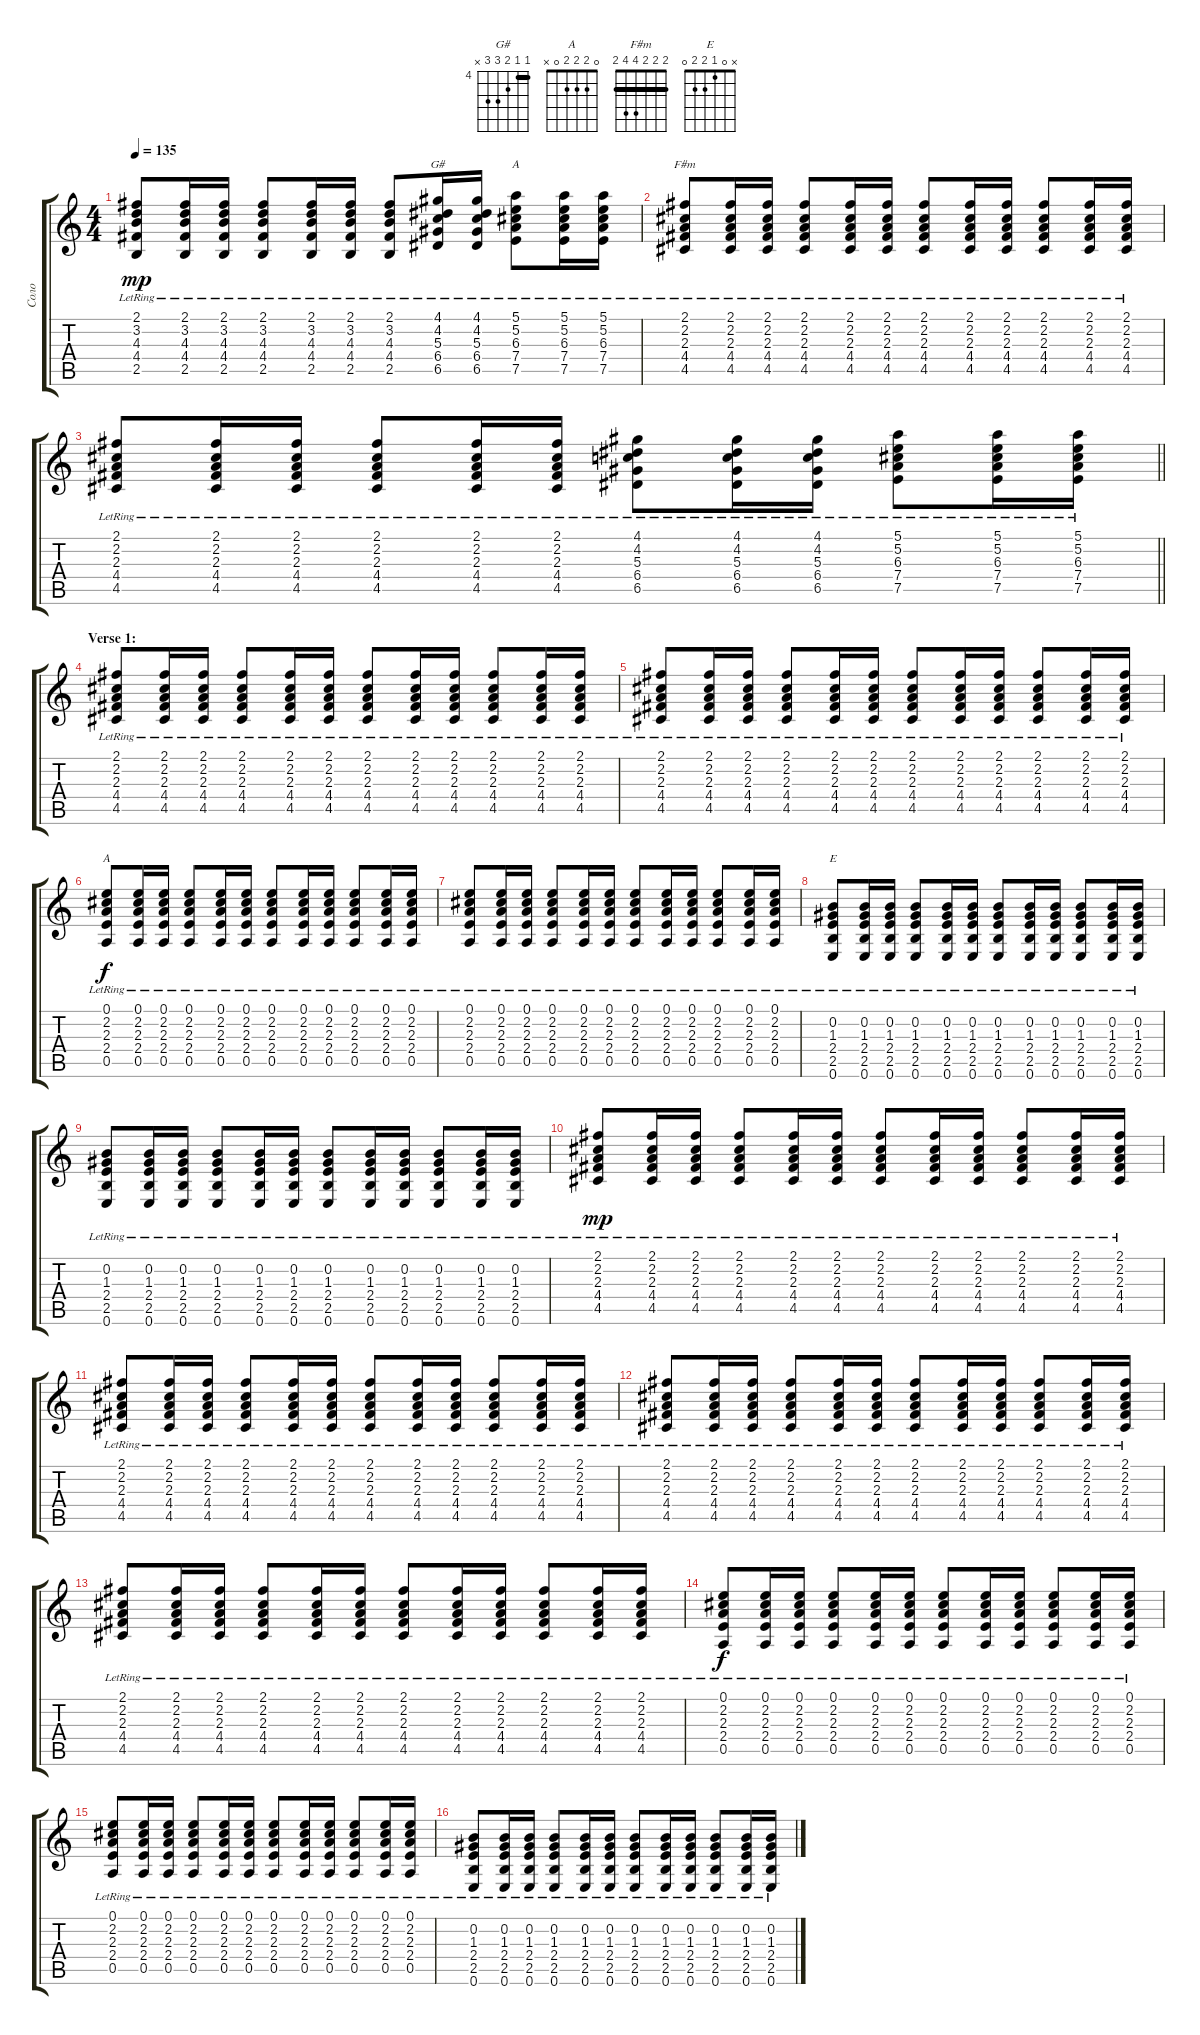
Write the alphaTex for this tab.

\track ("Соло" "Соло") {instrument acousticguitarsteel}
\staff {score tabs}
\tuning (E4 B3 G3 D3 A2 E2) {hide}
\chord ("G#" 4 4 5 6 6 x) {firstfret 4 barre 4}
\chord ("A" 5 5 6 7 7 x) {firstfret 5 barre 5}
\chord ("F#m" 2 2 2 4 4 2) {barre 2}
\chord ("A" 0 2 2 2 0 x)
\chord ("E" x 0 1 2 2 0)
\ts (4 4)
\tempo 135
\clef g2
\ks c
(2.1{lr} 3.2{lr} 4.3{lr} 4.4{lr} 2.5{lr}).8{dy mp} (2.1{lr} 3.2{lr} 4.3{lr} 4.4{lr} 2.5{lr}).16 (2.1{lr} 3.2{lr} 4.3{lr} 4.4{lr} 2.5{lr}).16 (2.1{lr} 3.2{lr} 4.3{lr} 4.4{lr} 2.5{lr}).8 (2.1{lr} 3.2{lr} 4.3{lr} 4.4{lr} 2.5{lr}).16 (2.1{lr} 3.2{lr} 4.3{lr} 4.4{lr} 2.5{lr}).16 (2.1{lr} 3.2{lr} 4.3{lr} 4.4{lr} 2.5{lr}).8 (4.1{lr} 4.2{lr} 5.3{lr} 6.4{lr} 6.5{lr}).16{ch "G#"} (4.1{lr} 4.2{lr} 5.3{lr} 6.4{lr} 6.5{lr}).16 (5.1{lr} 5.2{lr} 6.3{lr} 7.4{lr} 7.5{lr}).8{ch "A"} (5.1{lr} 5.2{lr} 6.3{lr} 7.4{lr} 7.5{lr}).16 (5.1{lr} 5.2{lr} 6.3{lr} 7.4{lr} 7.5{lr}).16 |
(2.1{lr} 2.2{lr} 2.3{lr} 4.4{lr} 4.5{lr}).8{ch "F#m"} (2.1{lr} 2.2{lr} 2.3{lr} 4.4{lr} 4.5{lr}).16 (2.1{lr} 2.2{lr} 2.3{lr} 4.4{lr} 4.5{lr}).16 (2.1{lr} 2.2{lr} 2.3{lr} 4.4{lr} 4.5{lr}).8 (2.1{lr} 2.2{lr} 2.3{lr} 4.4{lr} 4.5{lr}).16 (2.1{lr} 2.2{lr} 2.3{lr} 4.4{lr} 4.5{lr}).16 (2.1{lr} 2.2{lr} 2.3{lr} 4.4{lr} 4.5{lr}).8 (2.1{lr} 2.2{lr} 2.3{lr} 4.4{lr} 4.5{lr}).16 (2.1{lr} 2.2{lr} 2.3{lr} 4.4{lr} 4.5{lr}).16 (2.1{lr} 2.2{lr} 2.3{lr} 4.4{lr} 4.5{lr}).8 (2.1{lr} 2.2{lr} 2.3{lr} 4.4{lr} 4.5{lr}).16 (2.1{lr} 2.2{lr} 2.3{lr} 4.4{lr} 4.5{lr}).16 |
\barLineRight lightlight
(2.1{lr} 2.2{lr} 2.3{lr} 4.4{lr} 4.5{lr}).8 (2.1{lr} 2.2{lr} 2.3{lr} 4.4{lr} 4.5{lr}).16 (2.1{lr} 2.2{lr} 2.3{lr} 4.4{lr} 4.5{lr}).16 (2.1{lr} 2.2{lr} 2.3{lr} 4.4{lr} 4.5{lr}).8 (2.1{lr} 2.2{lr} 2.3{lr} 4.4{lr} 4.5{lr}).16 (2.1{lr} 2.2{lr} 2.3{lr} 4.4{lr} 4.5{lr}).16 (4.1{lr} 4.2{lr} 5.3{lr} 6.4{lr} 6.5{lr}).8 (4.1{lr} 4.2{lr} 5.3{lr} 6.4{lr} 6.5{lr}).16 (4.1{lr} 4.2{lr} 5.3{lr} 6.4{lr} 6.5{lr}).16 (5.1{lr} 5.2{lr} 6.3{lr} 7.4{lr} 7.5{lr}).8 (5.1{lr} 5.2{lr} 6.3{lr} 7.4{lr} 7.5{lr}).16 (5.1{lr} 5.2{lr} 6.3{lr} 7.4{lr} 7.5{lr}).16 |
\section ("" "Verse 1:")
(2.1{lr} 2.2{lr} 2.3{lr} 4.4{lr} 4.5{lr}).8 (2.1{lr} 2.2{lr} 2.3{lr} 4.4{lr} 4.5{lr}).16 (2.1{lr} 2.2{lr} 2.3{lr} 4.4{lr} 4.5{lr}).16 (2.1{lr} 2.2{lr} 2.3{lr} 4.4{lr} 4.5{lr}).8 (2.1{lr} 2.2{lr} 2.3{lr} 4.4{lr} 4.5{lr}).16 (2.1{lr} 2.2{lr} 2.3{lr} 4.4{lr} 4.5{lr}).16 (2.1{lr} 2.2{lr} 2.3{lr} 4.4{lr} 4.5{lr}).8 (2.1{lr} 2.2{lr} 2.3{lr} 4.4{lr} 4.5{lr}).16 (2.1{lr} 2.2{lr} 2.3{lr} 4.4{lr} 4.5{lr}).16 (2.1{lr} 2.2{lr} 2.3{lr} 4.4{lr} 4.5{lr}).8 (2.1{lr} 2.2{lr} 2.3{lr} 4.4{lr} 4.5{lr}).16 (2.1{lr} 2.2{lr} 2.3{lr} 4.4{lr} 4.5{lr}).16 |
(2.1{lr} 2.2{lr} 2.3{lr} 4.4{lr} 4.5{lr}).8 (2.1{lr} 2.2{lr} 2.3{lr} 4.4{lr} 4.5{lr}).16 (2.1{lr} 2.2{lr} 2.3{lr} 4.4{lr} 4.5{lr}).16 (2.1{lr} 2.2{lr} 2.3{lr} 4.4{lr} 4.5{lr}).8 (2.1{lr} 2.2{lr} 2.3{lr} 4.4{lr} 4.5{lr}).16 (2.1{lr} 2.2{lr} 2.3{lr} 4.4{lr} 4.5{lr}).16 (2.1{lr} 2.2{lr} 2.3{lr} 4.4{lr} 4.5{lr}).8 (2.1{lr} 2.2{lr} 2.3{lr} 4.4{lr} 4.5{lr}).16 (2.1{lr} 2.2{lr} 2.3{lr} 4.4{lr} 4.5{lr}).16 (2.1{lr} 2.2{lr} 2.3{lr} 4.4{lr} 4.5{lr}).8 (2.1{lr} 2.2{lr} 2.3{lr} 4.4{lr} 4.5{lr}).16 (2.1{lr} 2.2{lr} 2.3{lr} 4.4{lr} 4.5{lr}).16 |
(0.1{lr} 2.2{lr} 2.3{lr} 2.4{lr} 0.5{lr}).8{ch "A" dy f} (0.1{lr} 2.2{lr} 2.3{lr} 2.4{lr} 0.5{lr}).16 (0.1{lr} 2.2{lr} 2.3{lr} 2.4{lr} 0.5{lr}).16 (0.1{lr} 2.2{lr} 2.3{lr} 2.4{lr} 0.5{lr}).8 (0.1{lr} 2.2{lr} 2.3{lr} 2.4{lr} 0.5{lr}).16 (0.1{lr} 2.2{lr} 2.3{lr} 2.4{lr} 0.5{lr}).16 (0.1{lr} 2.2{lr} 2.3{lr} 2.4{lr} 0.5{lr}).8 (0.1{lr} 2.2{lr} 2.3{lr} 2.4{lr} 0.5{lr}).16 (0.1{lr} 2.2{lr} 2.3{lr} 2.4{lr} 0.5{lr}).16 (0.1{lr} 2.2{lr} 2.3{lr} 2.4{lr} 0.5{lr}).8 (0.1{lr} 2.2{lr} 2.3{lr} 2.4{lr} 0.5{lr}).16 (0.1{lr} 2.2{lr} 2.3{lr} 2.4{lr} 0.5{lr}).16 |
(0.1{lr} 2.2{lr} 2.3{lr} 2.4{lr} 0.5{lr}).8 (0.1{lr} 2.2{lr} 2.3{lr} 2.4{lr} 0.5{lr}).16 (0.1{lr} 2.2{lr} 2.3{lr} 2.4{lr} 0.5{lr}).16 (0.1{lr} 2.2{lr} 2.3{lr} 2.4{lr} 0.5{lr}).8 (0.1{lr} 2.2{lr} 2.3{lr} 2.4{lr} 0.5{lr}).16 (0.1{lr} 2.2{lr} 2.3{lr} 2.4{lr} 0.5{lr}).16 (0.1{lr} 2.2{lr} 2.3{lr} 2.4{lr} 0.5{lr}).8 (0.1{lr} 2.2{lr} 2.3{lr} 2.4{lr} 0.5{lr}).16 (0.1{lr} 2.2{lr} 2.3{lr} 2.4{lr} 0.5{lr}).16 (0.1{lr} 2.2{lr} 2.3{lr} 2.4{lr} 0.5{lr}).8 (0.1{lr} 2.2{lr} 2.3{lr} 2.4{lr} 0.5{lr}).16 (0.1{lr} 2.2{lr} 2.3{lr} 2.4{lr} 0.5{lr}).16 |
(0.2{lr} 1.3{lr} 2.4{lr} 2.5{lr} 0.6{lr}).8{ch "E"} (0.2{lr} 1.3{lr} 2.4{lr} 2.5{lr} 0.6{lr}).16 (0.2{lr} 1.3{lr} 2.4{lr} 2.5{lr} 0.6{lr}).16 (0.2{lr} 1.3{lr} 2.4{lr} 2.5{lr} 0.6{lr}).8 (0.2{lr} 1.3{lr} 2.4{lr} 2.5{lr} 0.6{lr}).16 (0.2{lr} 1.3{lr} 2.4{lr} 2.5{lr} 0.6{lr}).16 (0.2{lr} 1.3{lr} 2.4{lr} 2.5{lr} 0.6{lr}).8 (0.2{lr} 1.3{lr} 2.4{lr} 2.5{lr} 0.6{lr}).16 (0.2{lr} 1.3{lr} 2.4{lr} 2.5{lr} 0.6{lr}).16 (0.2{lr} 1.3{lr} 2.4{lr} 2.5{lr} 0.6{lr}).8 (0.2{lr} 1.3{lr} 2.4{lr} 2.5{lr} 0.6{lr}).16 (0.2{lr} 1.3{lr} 2.4{lr} 2.5{lr} 0.6{lr}).16 |
(0.2{lr} 1.3{lr} 2.4{lr} 2.5{lr} 0.6{lr}).8 (0.2{lr} 1.3{lr} 2.4{lr} 2.5{lr} 0.6{lr}).16 (0.2{lr} 1.3{lr} 2.4{lr} 2.5{lr} 0.6{lr}).16 (0.2{lr} 1.3{lr} 2.4{lr} 2.5{lr} 0.6{lr}).8 (0.2{lr} 1.3{lr} 2.4{lr} 2.5{lr} 0.6{lr}).16 (0.2{lr} 1.3{lr} 2.4{lr} 2.5{lr} 0.6{lr}).16 (0.2{lr} 1.3{lr} 2.4{lr} 2.5{lr} 0.6{lr}).8 (0.2{lr} 1.3{lr} 2.4{lr} 2.5{lr} 0.6{lr}).16 (0.2{lr} 1.3{lr} 2.4{lr} 2.5{lr} 0.6{lr}).16 (0.2{lr} 1.3{lr} 2.4{lr} 2.5{lr} 0.6{lr}).8 (0.2{lr} 1.3{lr} 2.4{lr} 2.5{lr} 0.6{lr}).16 (0.2{lr} 1.3{lr} 2.4{lr} 2.5{lr} 0.6{lr}).16 |
(2.1{lr} 2.2{lr} 2.3{lr} 4.4{lr} 4.5{lr}).8{dy mp} (2.1{lr} 2.2{lr} 2.3{lr} 4.4{lr} 4.5{lr}).16 (2.1{lr} 2.2{lr} 2.3{lr} 4.4{lr} 4.5{lr}).16 (2.1{lr} 2.2{lr} 2.3{lr} 4.4{lr} 4.5{lr}).8 (2.1{lr} 2.2{lr} 2.3{lr} 4.4{lr} 4.5{lr}).16 (2.1{lr} 2.2{lr} 2.3{lr} 4.4{lr} 4.5{lr}).16 (2.1{lr} 2.2{lr} 2.3{lr} 4.4{lr} 4.5{lr}).8 (2.1{lr} 2.2{lr} 2.3{lr} 4.4{lr} 4.5{lr}).16 (2.1{lr} 2.2{lr} 2.3{lr} 4.4{lr} 4.5{lr}).16 (2.1{lr} 2.2{lr} 2.3{lr} 4.4{lr} 4.5{lr}).8 (2.1{lr} 2.2{lr} 2.3{lr} 4.4{lr} 4.5{lr}).16 (2.1{lr} 2.2{lr} 2.3{lr} 4.4{lr} 4.5{lr}).16 |
(2.1{lr} 2.2{lr} 2.3{lr} 4.4{lr} 4.5{lr}).8 (2.1{lr} 2.2{lr} 2.3{lr} 4.4{lr} 4.5{lr}).16 (2.1{lr} 2.2{lr} 2.3{lr} 4.4{lr} 4.5{lr}).16 (2.1{lr} 2.2{lr} 2.3{lr} 4.4{lr} 4.5{lr}).8 (2.1{lr} 2.2{lr} 2.3{lr} 4.4{lr} 4.5{lr}).16 (2.1{lr} 2.2{lr} 2.3{lr} 4.4{lr} 4.5{lr}).16 (2.1{lr} 2.2{lr} 2.3{lr} 4.4{lr} 4.5{lr}).8 (2.1{lr} 2.2{lr} 2.3{lr} 4.4{lr} 4.5{lr}).16 (2.1{lr} 2.2{lr} 2.3{lr} 4.4{lr} 4.5{lr}).16 (2.1{lr} 2.2{lr} 2.3{lr} 4.4{lr} 4.5{lr}).8 (2.1{lr} 2.2{lr} 2.3{lr} 4.4{lr} 4.5{lr}).16 (2.1{lr} 2.2{lr} 2.3{lr} 4.4{lr} 4.5{lr}).16 |
(2.1{lr} 2.2{lr} 2.3{lr} 4.4{lr} 4.5{lr}).8 (2.1{lr} 2.2{lr} 2.3{lr} 4.4{lr} 4.5{lr}).16 (2.1{lr} 2.2{lr} 2.3{lr} 4.4{lr} 4.5{lr}).16 (2.1{lr} 2.2{lr} 2.3{lr} 4.4{lr} 4.5{lr}).8 (2.1{lr} 2.2{lr} 2.3{lr} 4.4{lr} 4.5{lr}).16 (2.1{lr} 2.2{lr} 2.3{lr} 4.4{lr} 4.5{lr}).16 (2.1{lr} 2.2{lr} 2.3{lr} 4.4{lr} 4.5{lr}).8 (2.1{lr} 2.2{lr} 2.3{lr} 4.4{lr} 4.5{lr}).16 (2.1{lr} 2.2{lr} 2.3{lr} 4.4{lr} 4.5{lr}).16 (2.1{lr} 2.2{lr} 2.3{lr} 4.4{lr} 4.5{lr}).8 (2.1{lr} 2.2{lr} 2.3{lr} 4.4{lr} 4.5{lr}).16 (2.1{lr} 2.2{lr} 2.3{lr} 4.4{lr} 4.5{lr}).16 |
(2.1{lr} 2.2{lr} 2.3{lr} 4.4{lr} 4.5{lr}).8 (2.1{lr} 2.2{lr} 2.3{lr} 4.4{lr} 4.5{lr}).16 (2.1{lr} 2.2{lr} 2.3{lr} 4.4{lr} 4.5{lr}).16 (2.1{lr} 2.2{lr} 2.3{lr} 4.4{lr} 4.5{lr}).8 (2.1{lr} 2.2{lr} 2.3{lr} 4.4{lr} 4.5{lr}).16 (2.1{lr} 2.2{lr} 2.3{lr} 4.4{lr} 4.5{lr}).16 (2.1{lr} 2.2{lr} 2.3{lr} 4.4{lr} 4.5{lr}).8 (2.1{lr} 2.2{lr} 2.3{lr} 4.4{lr} 4.5{lr}).16 (2.1{lr} 2.2{lr} 2.3{lr} 4.4{lr} 4.5{lr}).16 (2.1{lr} 2.2{lr} 2.3{lr} 4.4{lr} 4.5{lr}).8 (2.1{lr} 2.2{lr} 2.3{lr} 4.4{lr} 4.5{lr}).16 (2.1{lr} 2.2{lr} 2.3{lr} 4.4{lr} 4.5{lr}).16 |
(0.1{lr} 2.2{lr} 2.3{lr} 2.4{lr} 0.5{lr}).8{dy f} (0.1{lr} 2.2{lr} 2.3{lr} 2.4{lr} 0.5{lr}).16 (0.1{lr} 2.2{lr} 2.3{lr} 2.4{lr} 0.5{lr}).16 (0.1{lr} 2.2{lr} 2.3{lr} 2.4{lr} 0.5{lr}).8 (0.1{lr} 2.2{lr} 2.3{lr} 2.4{lr} 0.5{lr}).16 (0.1{lr} 2.2{lr} 2.3{lr} 2.4{lr} 0.5{lr}).16 (0.1{lr} 2.2{lr} 2.3{lr} 2.4{lr} 0.5{lr}).8 (0.1{lr} 2.2{lr} 2.3{lr} 2.4{lr} 0.5{lr}).16 (0.1{lr} 2.2{lr} 2.3{lr} 2.4{lr} 0.5{lr}).16 (0.1{lr} 2.2{lr} 2.3{lr} 2.4{lr} 0.5{lr}).8 (0.1{lr} 2.2{lr} 2.3{lr} 2.4{lr} 0.5{lr}).16 (0.1{lr} 2.2{lr} 2.3{lr} 2.4{lr} 0.5{lr}).16 |
(0.1{lr} 2.2{lr} 2.3{lr} 2.4{lr} 0.5{lr}).8 (0.1{lr} 2.2{lr} 2.3{lr} 2.4{lr} 0.5{lr}).16 (0.1{lr} 2.2{lr} 2.3{lr} 2.4{lr} 0.5{lr}).16 (0.1{lr} 2.2{lr} 2.3{lr} 2.4{lr} 0.5{lr}).8 (0.1{lr} 2.2{lr} 2.3{lr} 2.4{lr} 0.5{lr}).16 (0.1{lr} 2.2{lr} 2.3{lr} 2.4{lr} 0.5{lr}).16 (0.1{lr} 2.2{lr} 2.3{lr} 2.4{lr} 0.5{lr}).8 (0.1{lr} 2.2{lr} 2.3{lr} 2.4{lr} 0.5{lr}).16 (0.1{lr} 2.2{lr} 2.3{lr} 2.4{lr} 0.5{lr}).16 (0.1{lr} 2.2{lr} 2.3{lr} 2.4{lr} 0.5{lr}).8 (0.1{lr} 2.2{lr} 2.3{lr} 2.4{lr} 0.5{lr}).16 (0.1{lr} 2.2{lr} 2.3{lr} 2.4{lr} 0.5{lr}).16 |
(0.2{lr} 1.3{lr} 2.4{lr} 2.5{lr} 0.6{lr}).8 (0.2{lr} 1.3{lr} 2.4{lr} 2.5{lr} 0.6{lr}).16 (0.2{lr} 1.3{lr} 2.4{lr} 2.5{lr} 0.6{lr}).16 (0.2{lr} 1.3{lr} 2.4{lr} 2.5{lr} 0.6{lr}).8 (0.2{lr} 1.3{lr} 2.4{lr} 2.5{lr} 0.6{lr}).16 (0.2{lr} 1.3{lr} 2.4{lr} 2.5{lr} 0.6{lr}).16 (0.2{lr} 1.3{lr} 2.4{lr} 2.5{lr} 0.6{lr}).8 (0.2{lr} 1.3{lr} 2.4{lr} 2.5{lr} 0.6{lr}).16 (0.2{lr} 1.3{lr} 2.4{lr} 2.5{lr} 0.6{lr}).16 (0.2{lr} 1.3{lr} 2.4{lr} 2.5{lr} 0.6{lr}).8 (0.2{lr} 1.3{lr} 2.4{lr} 2.5{lr} 0.6{lr}).16 (0.2{lr} 1.3{lr} 2.4{lr} 2.5{lr} 0.6{lr}).16
